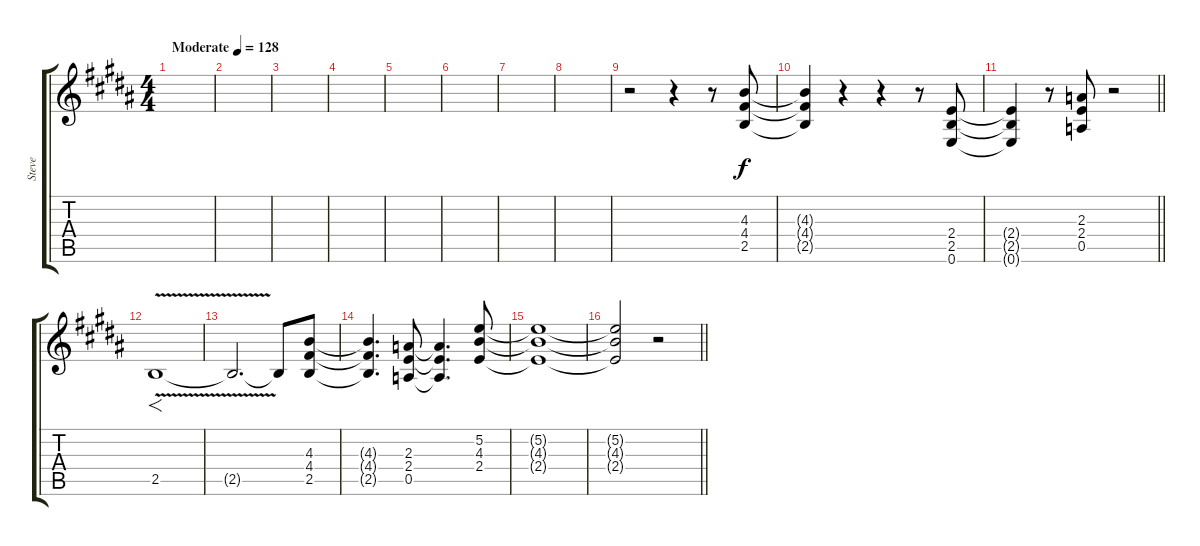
\track ("Steve" "Steve") {instrument distortionguitar}
\staff {score tabs}
\tuning (E4 B3 G3 D3 A2 E2) {hide}
\ts (4 4)
\tempo (128 "Moderate")
\clef g2
\ks b
|
|
|
|
|
|
|
|
r.2 r.4 r.8 (4.3 4.4 2.5).8 |
(4.3{t} 4.4{t} 2.5{t}).4 r.4 r.4 r.8 (2.4 2.5 0.6).8 |
\barLineRight lightlight
(2.4{t} 2.5{t} 0.6{t}).4 r.8 (2.3 2.4 0.5).8 r.2 |
2.5{v}.1{f} |
2.5{t}.2{d} 2.5{t}.8 (4.3 4.4 2.5).8 |
(4.3{t} 4.4{t} 2.5{t}).4{d} (2.3 2.4 0.5).8 (2.3{t} 2.4{t} 0.5{t}).4{d} (5.2 4.3 2.4).8 |
(5.2{t} 4.3{t} 2.4{t}).1 |
\barLineRight lightlight
(5.2{t} 4.3{t} 2.4{t}).2 r.2
